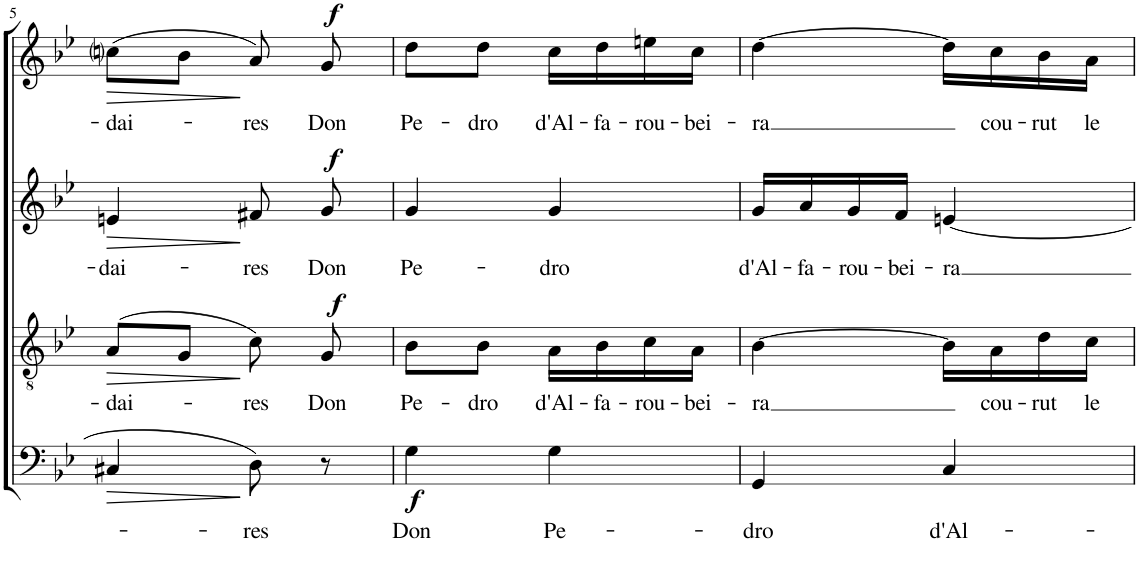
**kern	**text	**dynam	**kern	**text	**dynam	**kern	**text	**dynam	**kern	**text	**dynam
*part4	*part4	*part4	*part3	*part3	*part3	*part2	*part2	*part2	*part1	*part1	*part1
*staff4	*staff4	*staff4	*staff3	*staff3	*staff3	*staff2	*staff2	*staff2	*staff1	*staff1	*staff1
*I"BASSE	*	*	*I"TÉNOR	*	*	*I"ALTO	*	*	*I"SOPRANO	*	*
!!LO:PB:g=z
*clefF4	*	*	*clefGv2	*	*	*clefG2	*	*	*clefG2	*	*
*k[b-e-]	*	*	*k[b-e-]	*	*	*k[b-e-]	*	*	*k[b-e-]	*	*
*M2/4	*	*	*M2/4	*	*	*M2/4	*	*	*M2/4	*	*
=5	=5	=5	=5	=5	=5	=5	=5	=5	=5	=5	=5
!	!	!LO:HP:b	!	!LO:LY:b	!LO:HP:b	!	!LO:LY:b	!LO:HP:b	!	!LO:LY:b	!LO:HP:b
4C#X/	.	>	(8A/L	-dai-	>	4en/	-dai-	>	(8ccni\L	-dai-	>
.	.	.	8G/J	.	.	.	.	.	8b-\J	.	.
!	!LO:LY:b	!	!	!LO:LY:b	!	!	!LO:LY:b	!	!	!LO:LY:b	!
8D\	-res	]	8c\)	-res	]	8f#X/	-res	]	8a/)	-res	]
!	!	!	!	!LO:LY:b	!LO:DY:a	!	!LO:LY:b	!LO:DY:a	!	!LO:LY:b	!LO:DY:a
8r	.	.	8G/	Don	f	8g/	Don	f	8g/	Don	f
=6	=6	=6	=6	=6	=6	=6	=6	=6	=6	=6	=6
!	!LO:LY:b	!LO:DY:b	!	!LO:LY:b	!	!	!LO:LY:b	!	!	!LO:LY:b	!
4G\	Don	f	8B-\L	Pe-	.	4g/	Pe-	.	8dd\L	Pe-	.
!	!	!	!	!LO:LY:b	!	!	!	!	!	!LO:LY:b	!
.	.	.	8B-\J	-dro	.	.	.	.	8dd\J	-dro	.
!	!LO:LY:b	!	!	!LO:LY:b	!	!	!LO:LY:b	!	!	!LO:LY:b	!
4G\	Pe-	.	16A\LL	d'Al-	.	4g/	-dro	.	16cc\LL	d'Al-	.
!	!	!	!	!LO:LY:b	!	!	!	!	!	!LO:LY:b	!
.	.	.	16B-\	-fa-	.	.	.	.	16dd\	-fa-	.
!	!	!	!	!LO:LY:b	!	!	!	!	!	!LO:LY:b	!
.	.	.	16c\	-rou-	.	.	.	.	16een\	-rou-	.
!	!	!	!	!LO:LY:b	!	!	!	!	!	!LO:LY:b	!
.	.	.	16A\JJ	-bei-	.	.	.	.	16cc\JJ	-bei-	.
=7	=7	=7	=7	=7	=7	=7	=7	=7	=7	=7	=7
!	!LO:LY:b	!	!	!LO:LY:b	!	!	!LO:LY:b	!	!	!LO:LY:b	!
4GG/	-dro	.	[4B-\	-ra	.	16g/LL	d'Al-	.	[4dd\	-ra	.
!	!	!	!	!	!	!	!LO:LY:b	!	!	!	!
.	.	.	.	.	.	16a/	-fa-	.	.	.	.
!	!	!	!	!	!	!	!LO:LY:b	!	!	!	!
.	.	.	.	.	.	16g/	-rou-	.	.	.	.
!	!	!	!	!	!	!	!LO:LY:b	!	!	!	!
.	.	.	.	.	.	16f/JJ	-bei-	.	.	.	.
!	!LO:LY:b	!	!	!	!	!	!LO:LY:b	!	!	!	!
4C/	d'Al-	.	16B-\LL]	.	.	[4en/	-ra	.	16dd\LL]	.	.
!	!	!	!	!LO:LY:b	!	!	!	!	!	!LO:LY:b	!
.	.	.	16A\	cou-	.	.	.	.	16cc\	cou-	.
!	!	!	!	!LO:LY:b	!	!	!	!	!	!LO:LY:b	!
.	.	.	16d\	-rut	.	.	.	.	16b-\	-rut	.
!	!	!	!	!LO:LY:b	!	!	!	!	!	!LO:LY:b	!
.	.	.	16c\JJ	le	.	.	.	.	16a\JJ	le	.
=	=	=	=	=	=	=	=	=	=	=	=
*-	*-	*-	*-	*-	*-	*-	*-	*-	*-	*-	*-
